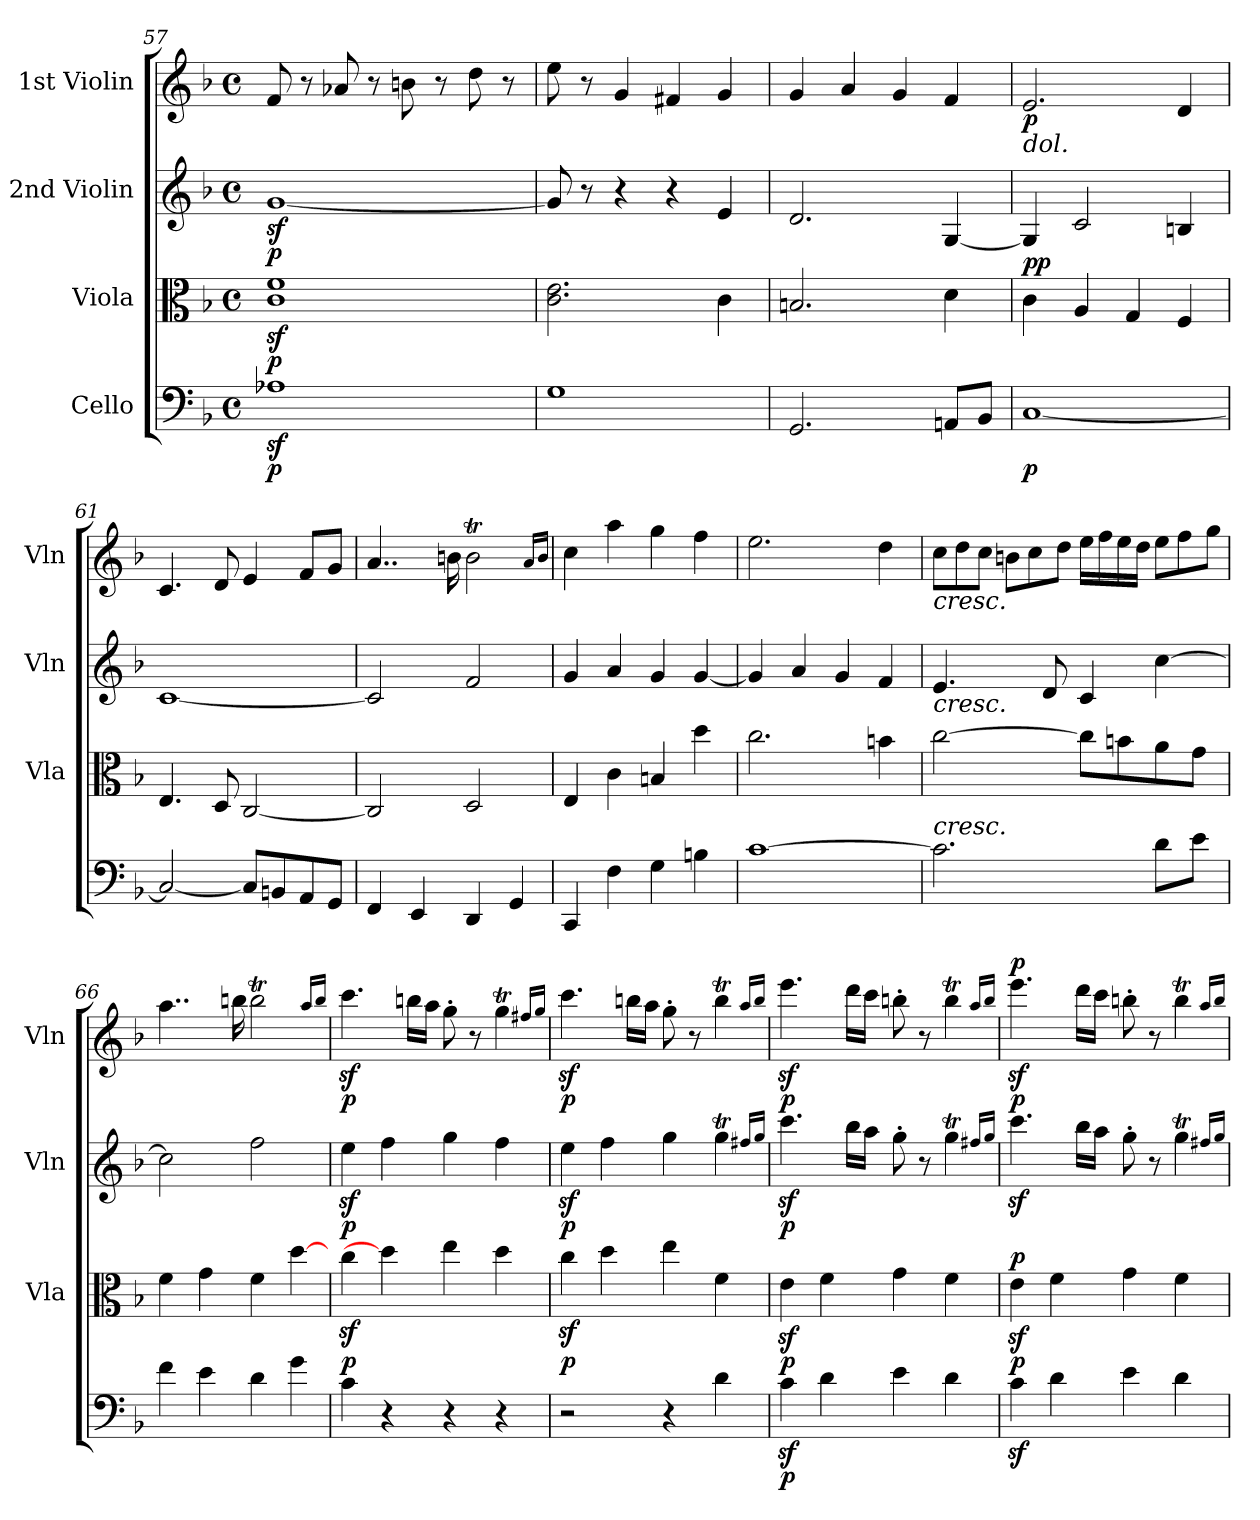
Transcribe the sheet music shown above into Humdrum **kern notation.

**kern	**dynam	**kern	**dynam	**kern	**dynam	**kern	**dynam
*part4	*part4	*part3	*part3	*part2	*part2	*part1	*part1
*staff4	*staff4	*staff3	*staff3	*staff2	*staff2	*staff1	*staff1
*I"Cello	*	*I"Viola	*	*I"2nd Violin	*	*I"1st Violin	*
*	*	*I'Vla	*	*I'Vln	*	*I'Vln	*
*clefF4	*	*clefC3	*	*clefG2	*	*clefG2	*
*k[b-]	*	*k[b-]	*	*k[b-]	*	*k[b-]	*
*M4/4	*	*M4/4	*	*M4/4	*	*M4/4	*
*met(c)	*	*met(c)	*	*met(c)	*	*met(c)	*
=57	=57	=57	=57	=57	=57	=57	=57
!	!LO:DY:b	!	!LO:DY:b	!	!LO:DY:b	!	!
1A-Xz<	p	1cz< 1fz<	p	[1gz<	p	8f/	.
.	.	.	.	.	.	8r	.
.	.	.	.	.	.	8a-X/	.
.	.	.	.	.	.	8r	.
.	.	.	.	.	.	8bn\	.
.	.	.	.	.	.	8r	.
.	.	.	.	.	.	8dd\	.
.	.	.	.	.	.	8r	.
=58	=58	=58	=58	=58	=58	=58	=58
1G	.	2.c\ 2.e\	.	8g/]	.	8ee\	.
.	.	.	.	8r	.	8r	.
.	.	.	.	4r	.	4g/	.
.	.	.	.	4r	.	4f#X/	.
.	.	4c\	.	4e/	.	4g/	.
!!LO:PB:g=z
=59	=59	=59	=59	=59	=59	=59	=59
2.GG/	.	2.Bn/	.	2.d/	.	4g/	.
.	.	.	.	.	.	4a/	.
.	.	.	.	.	.	4g/	.
8AAn/L	.	4d\	.	[4G/	.	4f/	.
8BB-/J	.	.	.	.	.	.	.
=60	=60	=60	=60	=60	=60	=60	=60
!	!	!	!	!	!	!LO:TX:b:i:t=dol.	!
!	!LO:DY:b	!	!LO:DY:a	!	!	!	!
!	!	!	!LO:DY:n=1:b	!	!	!	!LO:DY:b
[1C	p	4c\	p p	4G/]	.	2.e/	p
.	.	4A/	.	2c/	.	.	.
.	.	4G/	.	.	.	.	.
.	.	4F/	.	4Bn/	.	4d/	.
=61	=61	=61	=61	=61	=61	=61	=61
2C/_	.	4.E/	.	[1c	.	4.c/	.
.	.	8D/	.	.	.	8d/	.
8C/L]	.	[2C/	.	.	.	4e/	.
8BBn/	.	.	.	.	.	.	.
8AA/	.	.	.	.	.	8f/L	.
8GG/J	.	.	.	.	.	8g/J	.
=62	=62	=62	=62	=62	=62	=62	=62
4FF/	.	2C/]	.	2c/]	.	4..a/	.
4EE/	.	.	.	.	.	.	.
.	.	.	.	.	.	16bn\	.
4DD/	.	2D/	.	2f/	.	2bt\	.
4GG/	.	.	.	.	.	.	.
.	.	.	.	.	.	16qa/LL	.
.	.	.	.	.	.	16qb/JJ	.
=63	=63	=63	=63	=63	=63	=63	=63
4CC/	.	4E/	.	4g/	.	4cc\	.
4F\	.	4c\	.	4a/	.	4aa\	.
4G\	.	4Bn/	.	4g/	.	4gg\	.
4Bn\	.	4dd\	.	[4g/	.	4ff\	.
=64	=64	=64	=64	=64	=64	=64	=64
[1c	.	2.cc\	.	4g/]	.	2.ee\	.
.	.	.	.	4a/	.	.	.
.	.	.	.	4g/	.	.	.
.	.	4bn\	.	4f/	.	4dd\	.
!!LO:LB:g=z
=65	=65	=65	=65	=65	=65	=65	=65
*	*	*	*	*	*	*Xtuplet	*
!	!	!	!	!	!	!LO:TX:b:i:t=cresc.	!
!	!	!	!	!LO:TX:b:i:t=cresc.	!	!	!
!LO:TX:a:i:t=cresc.	!	!	!	!	!	!	!
2.c\]	.	[2cc\	.	4.e/	.	12cc\L	.
.	.	.	.	.	.	12dd\	.
.	.	.	.	.	.	12cc\J	.
.	.	.	.	.	.	12bn\L	.
.	.	.	.	.	.	12cc\	.
.	.	.	.	8d/	.	.	.
.	.	.	.	.	.	12dd\J	.
.	.	8cc\L]	.	4c/	.	16ee\LL	.
.	.	.	.	.	.	16ff\	.
.	.	8bn\	.	.	.	16ee\	.
.	.	.	.	.	.	16dd\JJ	.
8d\L	.	8a\	.	[4cc\	.	12ee\L	.
.	.	.	.	.	.	12ff\	.
8e\J	.	8g\J	.	.	.	.	.
.	.	.	.	.	.	12gg\J	.
=66	=66	=66	=66	=66	=66	=66	=66
4f\	.	4f\	.	2cc\]	.	4..aa\	.
4e\	.	4g\	.	.	.	.	.
.	.	.	.	.	.	16bbn\	.
4d\	.	4f\	.	2ff\	.	2bbt\	.
4g\	.	[4dd\	.	.	.	.	.
.	.	.	.	.	.	16qaa/LL	.
.	.	.	.	.	.	16qbb/JJ	.
!!LO:LB:g=z
=67	=67	=67	=67	=67	=67	=67	=67
!	!	!	!LO:DY:b	!	!LO:DY:b	!	!LO:DY:b
4c\	.	4ccz<\	p	4eez<\	p	4.cccz<\	p
4r	.	4dd\]	.	4ff\	.	.	.
.	.	.	.	.	.	16bbn\LL	.
.	.	.	.	.	.	16aa\JJ	.
4r	.	4ee\	.	4gg\	.	8gg'\	.
.	.	.	.	.	.	8r	.
4r	.	4dd\	.	4ff\	.	4ggT\	.
.	.	.	.	.	.	16qff#X/LL	.
.	.	.	.	.	.	16qgg/JJ	.
=68	=68	=68	=68	=68	=68	=68	=68
!	!	!	!LO:DY:b	!	!LO:DY:b	!	!LO:DY:b
2r	.	4ccz<\	p	4eez<\	p	4.cccz<\	p
.	.	4dd\	.	4ff\	.	.	.
.	.	.	.	.	.	16bbn\LL	.
.	.	.	.	.	.	16aa\JJ	.
4r	.	4ee\	.	4gg\	.	8gg'\	.
.	.	.	.	.	.	8r	.
4d\	.	4f\	.	4ggT\	.	4bbt\	.
.	.	.	.	16qff#X/LL	.	16qaa/LL	.
.	.	.	.	16qgg/JJ	.	16qbb/JJ	.
=69	=69	=69	=69	=69	=69	=69	=69
!	!LO:DY:b	!	!LO:DY:b	!	!LO:DY:b	!	!LO:DY:b
4cz<\	p	4ez<\	p	4.cccz<\	p	4.eeez<\	p
4d\	.	4f\	.	.	.	.	.
.	.	.	.	16bb-\LL	.	16ddd\LL	.
.	.	.	.	16aa\JJ	.	16ccc\JJ	.
4e\	.	4g\	.	8gg'\	.	8bbn'\	.
.	.	.	.	8r	.	8r	.
4d\	.	4f\	.	4ggT\	.	4bbt\	.
.	.	.	.	16qff#X/LL	.	16qaa/LL	.
.	.	.	.	16qgg/JJ	.	16qbb/JJ	.
=70	=70	=70	=70	=70	=70	=70	=70
!	!LO:DY:a	!	!LO:DY:a	!	!LO:DY:a	!	!LO:DY:a
4cz>\	p	4ez>\	p	4.cccz>\	p	4.eeez>\	p
4d\	.	4f\	.	.	.	.	.
.	.	.	.	16bb-\LL	.	16ddd\LL	.
.	.	.	.	16aa\JJ	.	16ccc\JJ	.
4e\	.	4g\	.	8gg'\	.	8bbn'\	.
.	.	.	.	8r	.	8r	.
4d\	.	4f\	.	4ggT\	.	4bbt\	.
.	.	.	.	16qff#X/LL	.	16qaa/LL	.
.	.	.	.	16qgg/JJ	.	16qbb/JJ	.
=	=	=	=	=	=	=	=
*-	*-	*-	*-	*-	*-	*-	*-
